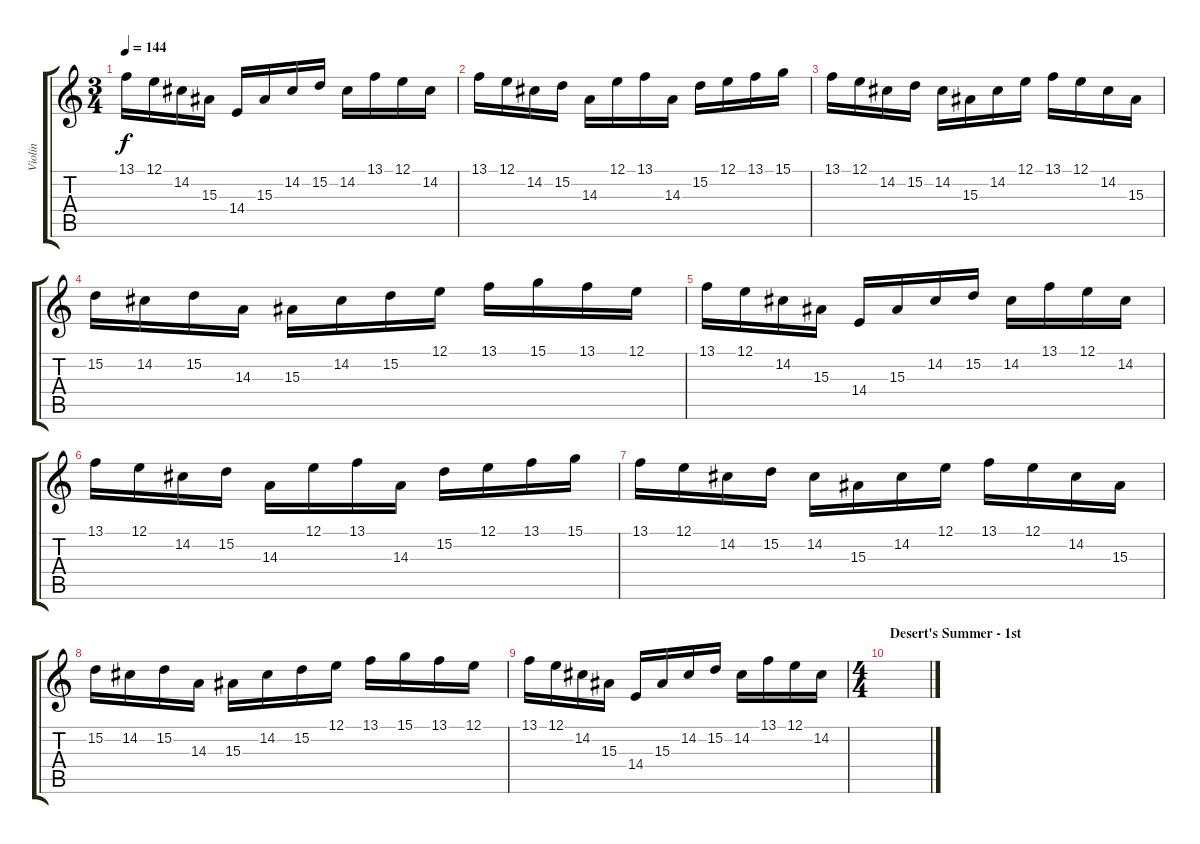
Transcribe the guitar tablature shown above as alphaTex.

\track ("Violin" "Violin") {instrument violin}
\staff {score tabs}
\tuning (E4 B3 G3 D3 A2 E2) {hide}
\ts (3 4)
\tempo 144
\clef g2
\ks c
13.1.16{dy f} 12.1.16 14.2.16 15.3.16 14.4.16 15.3.16 14.2.16 15.2.16 14.2.16 13.1.16 12.1.16 14.2.16 |
13.1.16 12.1.16 14.2.16 15.2.16 14.3.16 12.1.16 13.1.16 14.3.16 15.2.16 12.1.16 13.1.16 15.1.16 |
13.1.16 12.1.16 14.2.16 15.2.16 14.2.16 15.3.16 14.2.16 12.1.16 13.1.16 12.1.16 14.2.16 15.3.16 |
15.2.16 14.2.16 15.2.16 14.3.16 15.3.16 14.2.16 15.2.16 12.1.16 13.1.16 15.1.16 13.1.16 12.1.16 |
13.1.16 12.1.16 14.2.16 15.3.16 14.4.16 15.3.16 14.2.16 15.2.16 14.2.16 13.1.16 12.1.16 14.2.16 |
13.1.16 12.1.16 14.2.16 15.2.16 14.3.16 12.1.16 13.1.16 14.3.16 15.2.16 12.1.16 13.1.16 15.1.16 |
13.1.16 12.1.16 14.2.16 15.2.16 14.2.16 15.3.16 14.2.16 12.1.16 13.1.16 12.1.16 14.2.16 15.3.16 |
15.2.16 14.2.16 15.2.16 14.3.16 15.3.16 14.2.16 15.2.16 12.1.16 13.1.16 15.1.16 13.1.16 12.1.16 |
13.1.16 12.1.16 14.2.16 15.3.16 14.4.16 15.3.16 14.2.16 15.2.16 14.2.16 13.1.16 12.1.16 14.2.16 |
\ts (4 4)
\section ("" "Desert's Summer - 1st")
